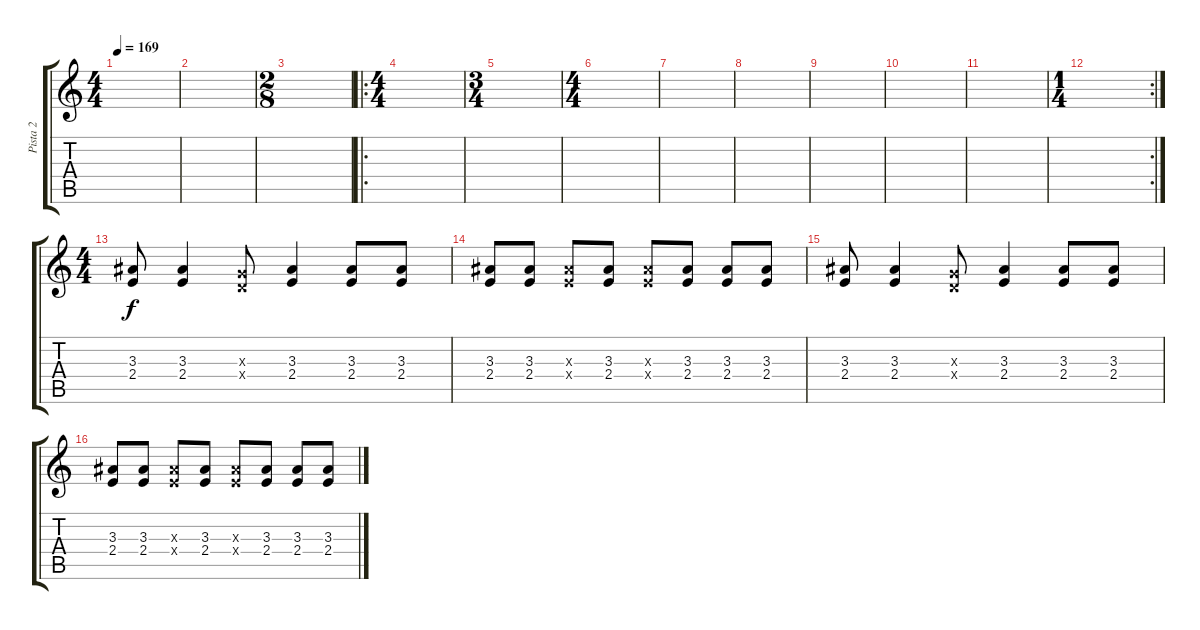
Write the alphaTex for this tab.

\track ("Pista 2" "Pista 2") {instrument overdrivenguitar}
\staff {score tabs}
\tuning (E4 B3 G3 D3 A2 E2) {hide}
\ts (4 4)
\tempo 169
\clef g2
\ks c
|
|
\ts (2 8)
|
\ro
\ts (4 4)
|
\ts (3 4)
|
\ts (4 4)
|
|
|
|
|
|
\rc 2
\ts (1 4)
|
\ts (4 4)
(3.3 2.4).8 (3.3 2.4).4 (0.3{x} 0.4{x}).8 (3.3 2.4).4 (3.3 2.4).8 (3.3 2.4).8 |
(3.3 2.4).8 (3.3 2.4).8 (3.3{x} 2.4{x}).8 (3.3 2.4).8 (3.3{x} 2.4{x}).8 (3.3 2.4).8 (3.3 2.4).8 (3.3 2.4).8 |
(3.3 2.4).8 (3.3 2.4).4 (0.3{x} 0.4{x}).8 (3.3 2.4).4 (3.3 2.4).8 (3.3 2.4).8 |
(3.3 2.4).8 (3.3 2.4).8 (3.3{x} 2.4{x}).8 (3.3 2.4).8 (3.3{x} 2.4{x}).8 (3.3 2.4).8 (3.3 2.4).8 (3.3 2.4).8
